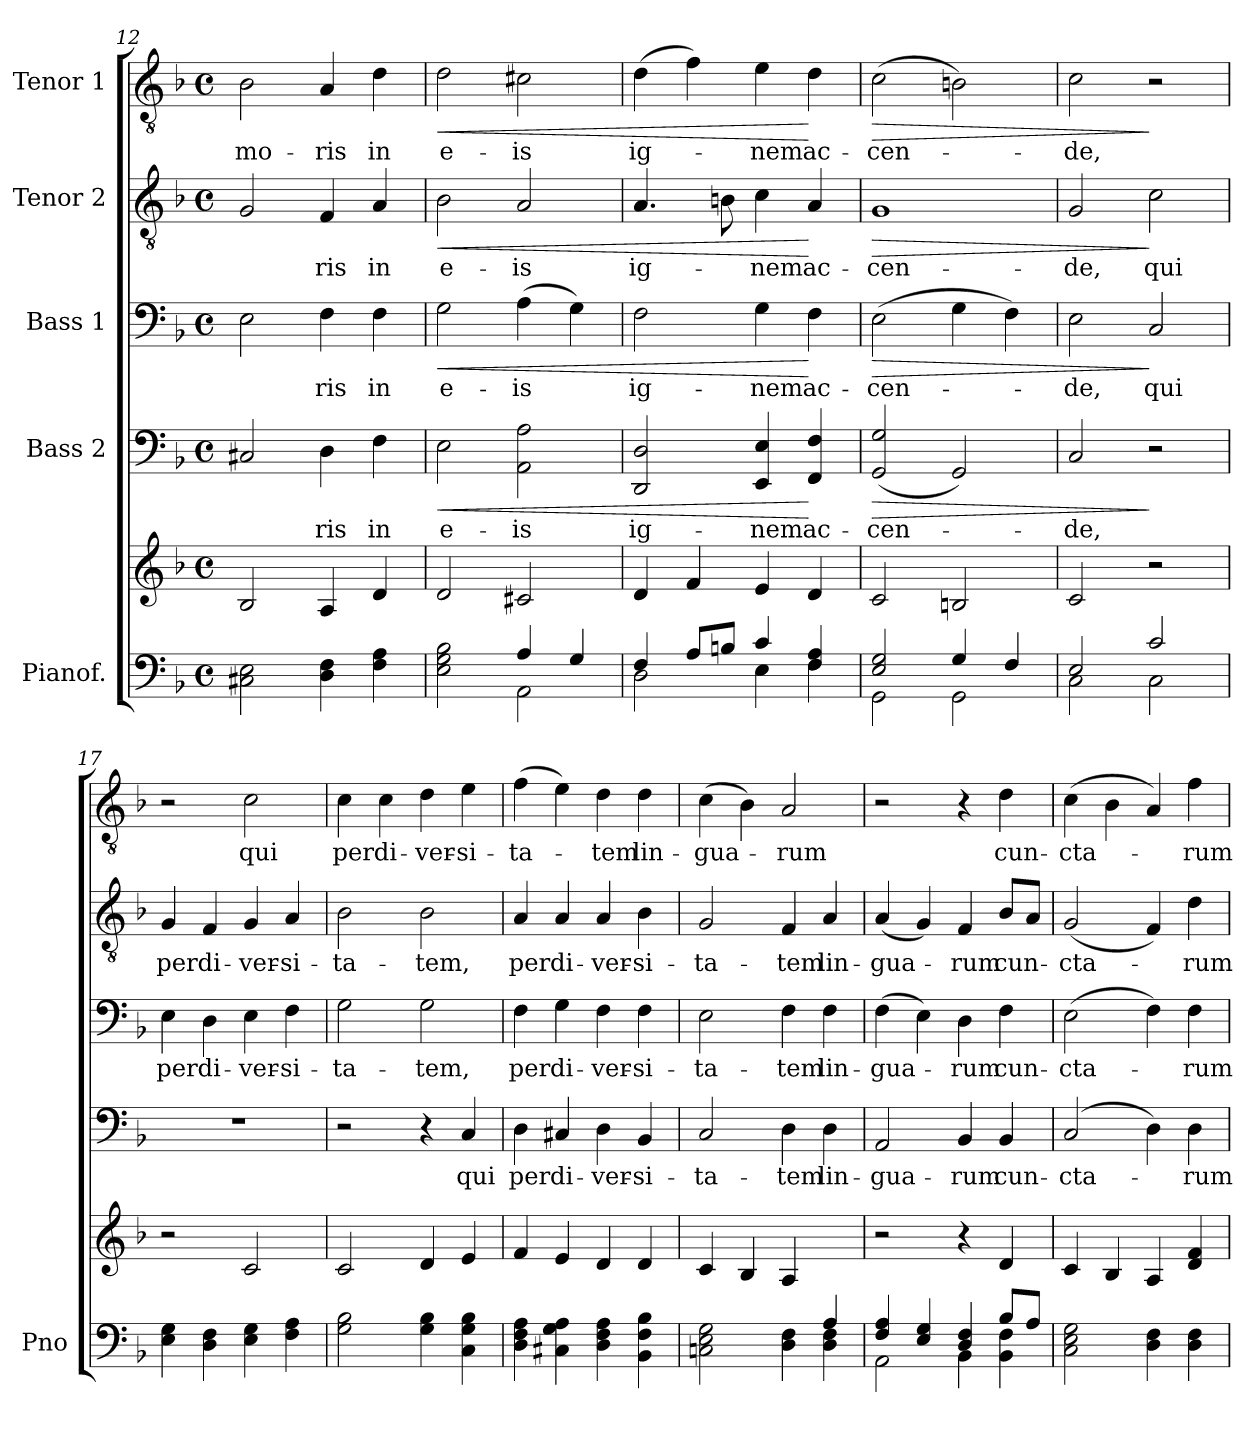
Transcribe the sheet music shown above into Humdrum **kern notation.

**kern	**kern	**dynam	**kern	**text	**dynam	**kern	**text	**dynam	**kern	**text	**dynam	**kern	**text	**dynam
*part5	*part5	*part5	*part4	*part4	*part4	*part3	*part3	*part3	*part2	*part2	*part2	*part1	*part1	*part1
*staff6	*staff5	*staff5/6	*staff4	*staff4	*staff4	*staff3	*staff3	*staff3	*staff2	*staff2	*staff2	*staff1	*staff1	*staff1
*I"Pianof.	*	*	*I"Bass 2	*	*	*I"Bass 1	*	*	*I"Tenor 2	*	*	*I"Tenor 1	*	*
*I'Pno	*	*	*	*	*	*	*	*	*	*	*	*	*	*
*clefF4	*clefG2	*	*clefF4	*	*	*clefF4	*	*	*clefGv2	*	*	*clefGv2	*	*
*k[b-]	*k[b-]	*	*k[b-]	*	*	*k[b-]	*	*	*k[b-]	*	*	*k[b-]	*	*
*M4/4	*M4/4	*	*M4/4	*	*	*M4/4	*	*	*M4/4	*	*	*M4/4	*	*
*met(c)	*met(c)	*	*met(c)	*	*	*met(c)	*	*	*met(c)	*	*	*met(c)	*	*
=12	=12	=12	=12	=12	=12	=12	=12	=12	=12	=12	=12	=12	=12	=12
!	!	!	!	!	!	!	!	!	!	!	!	!	!LO:LY:b	!
2C#X\ 2E\	2B-/	.	2C#X/	.	.	2E\	.	.	2G/	.	.	2B-\	-mo-	.
!	!	!	!	!LO:LY:b	!	!	!LO:LY:b	!	!	!LO:LY:b	!	!	!LO:LY:b	!
4D\ 4F\	4A/	.	4D\	-ris	.	4F\	-ris	.	4F/	-ris	.	4A/	-ris	.
!	!	!	!	!LO:LY:b	!	!	!LO:LY:b	!	!	!LO:LY:b	!	!	!LO:LY:b	!
4F\ 4A\	4d/	.	4F\	in	.	4F\	in	.	4A/	in	.	4d\	in	.
=13	=13	=13	=13	=13	=13	=13	=13	=13	=13	=13	=13	=13	=13	=13
*^	*	*	*	*	*	*	*	*	*	*	*	*	*	*
!	!	!	!	!	!LO:LY:b	!LO:HP:b	!	!LO:LY:b	!LO:HP:b	!	!LO:LY:b	!LO:HP:b	!	!LO:LY:b	!LO:HP:b
2E\ 2G\ 2B-\	2ryy	2d/	.	2E\	e-	<	2G\	e-	<	2B-\	e-	<	2d\	e-	<
!	!	!	!	!	!LO:LY:b	!	!	!LO:LY:b	!	!	!LO:LY:b	!	!	!LO:LY:b	!
4A/	2AA\	2c#X/	.	2AA\ 2A\	-is	.	(4A\	-is	.	2A/	-is	.	2c#X\	-is	.
4G/	.	.	.	.	.	.	4G\)	.	.	.	.	.	.	.	.
=14	=14	=14	=14	=14	=14	=14	=14	=14	=14	=14	=14	=14	=14	=14	=14
!	!	!	!	!	!LO:LY:b	!	!	!LO:LY:b	!	!	!LO:LY:b	!	!	!LO:LY:b	!
4F/	2D\	4d/	.	2DD/ 2D/	ig-	.	2F\	ig-	.	4.A/	ig-	.	(4d\	ig-	.
8A/L	.	4f/	.	.	.	.	.	.	.	.	.	.	4f\)	.	.
8Bn/J	.	.	.	.	.	.	.	.	.	8Bn\	.	.	.	.	.
!	!	!	!	!	!LO:LY:b	!	!	!LO:LY:b	!	!	!LO:LY:b	!	!	!LO:LY:b	!
4c/	4E\	4e/	.	4EE/ 4E/	-nem	.	4G\	-nem	.	4c\	-nem	.	4e\	-nem	.
!	!	!	!	!	!LO:LY:b	!	!	!LO:LY:b	!	!	!LO:LY:b	!	!	!LO:LY:b	!
4F/ 4A/	4F\	4d/	.	4FF/ 4F/	ac-	[	4F\	ac-	[	4A/	ac-	[	4d\	ac-	[
!!LO:PB:g=z
=15	=15	=15	=15	=15	=15	=15	=15	=15	=15	=15	=15	=15	=15	=15	=15
!	!	!	!	!	!LO:LY:b	!LO:HP:b	!	!LO:LY:b	!LO:HP:b	!	!LO:LY:b	!LO:HP:b	!	!LO:LY:b	!LO:HP:b
2E/ 2G/	2GG\	2c/	.	(>2GG/ 2G/	-cen-	>	(2E\	-cen-	>	1G	-cen-	>	(2c\	-cen-	>
4G/	2GG\	2Bn/	.	2GG/)	.	.	4G\	.	.	.	.	.	2Bn\)	.	.
4F/	.	.	.	.	.	.	4F\)	.	.	.	.	.	.	.	.
=16	=16	=16	=16	=16	=16	=16	=16	=16	=16	=16	=16	=16	=16	=16	=16
!	!	!	!	!	!LO:LY:b	!	!	!LO:LY:b	!	!	!LO:LY:b	!	!	!LO:LY:b	!
2E/	2C\	2c/	.	2C/	-de,	.	2E\	-de,	.	2G/	-de,	.	2c\	-de,	.
!	!	!	!LO:DY:a=2	!	!	!	!	!LO:LY:b	!LO:DY:n=1:a	!	!LO:LY:b	!LO:DY:n=1:a	!	!	!
2c/	2C\	2r	other-dynamics	2r	.	]	2C/	qui	] other-dynamics	2c\	qui	] other-dynamics	2r	.	]
=17	=17	=17	=17	=17	=17	=17	=17	=17	=17	=17	=17	=17	=17	=17	=17
!	!	!	!	!	!	!	!	!LO:LY:b	!	!	!LO:LY:b	!	!	!	!
*v	*v	*	*	*	*	*	*	*	*	*	*	*	*	*	*
4E\ 4G\	2r	.	1r	.	.	4E\	per	.	4G/	per	.	2r	.	.
!	!	!	!	!	!	!	!LO:LY:b	!	!	!LO:LY:b	!	!	!	!
4D\ 4F\	.	.	.	.	.	4D\	di-	.	4F/	di-	.	.	.	.
!	!	!	!	!	!	!	!LO:LY:b	!	!	!LO:LY:b	!	!	!LO:LY:b	!LO:DY:a
4E\ 4G\	2c/	.	.	.	.	4E\	-ver-	.	4G/	-ver-	.	2c\	qui	other-dynamics
!	!	!	!	!	!	!	!LO:LY:b	!	!	!LO:LY:b	!	!	!	!
4F\ 4A\	.	.	.	.	.	4F\	-si-	.	4A/	-si-	.	.	.	.
=18	=18	=18	=18	=18	=18	=18	=18	=18	=18	=18	=18	=18	=18	=18
!	!	!	!	!	!	!	!LO:LY:b	!	!	!LO:LY:b	!	!	!LO:LY:b	!
2G\ 2B-\	2c/	.	2r	.	.	2G\	-ta-	.	2B-\	-ta-	.	4c\	per	.
!	!	!	!	!	!	!	!	!	!	!	!	!	!LO:LY:b	!
.	.	.	.	.	.	.	.	.	.	.	.	4c\	di-	.
!	!	!	!	!	!	!	!LO:LY:b	!	!	!LO:LY:b	!	!	!LO:LY:b	!
4G\ 4B-\	4d/	.	4r	.	.	2G\	-tem,	.	2B-\	-tem,	.	4d\	-ver-	.
!	!	!	!	!LO:LY:b	!LO:DY:a	!	!	!	!	!	!	!	!LO:LY:b	!
4C\ 4G\ 4B-\	4e/	.	4C/	qui	other-dynamics	.	.	.	.	.	.	4e\	-si-	.
=19	=19	=19	=19	=19	=19	=19	=19	=19	=19	=19	=19	=19	=19	=19
!	!	!	!	!LO:LY:b	!	!	!LO:LY:b	!	!	!LO:LY:b	!	!	!LO:LY:b	!
4D\ 4F\ 4A\	4f/	.	4D\	per	.	4F\	per	.	4A/	per	.	(4f\	-ta-	.
!	!	!	!	!LO:LY:b	!	!	!LO:LY:b	!	!	!LO:LY:b	!	!	!	!
4C#X\ 4G\ 4A\	4e/	.	4C#X/	di-	.	4G\	di-	.	4A/	di-	.	4e\)	.	.
!	!	!	!	!LO:LY:b	!	!	!LO:LY:b	!	!	!LO:LY:b	!	!	!LO:LY:b	!
4D\ 4F\ 4A\	4d/	.	4D\	-ver-	.	4F\	-ver-	.	4A/	-ver-	.	4d\	-tem	.
!	!	!	!	!LO:LY:b	!	!	!LO:LY:b	!	!	!LO:LY:b	!	!	!LO:LY:b	!
4BB-\ 4F\ 4B-\	4d/	.	4BB-/	-si-	.	4F\	-si-	.	4B-\	-si-	.	4d\	lin-	.
=20	=20	=20	=20	=20	=20	=20	=20	=20	=20	=20	=20	=20	=20	=20
*^	*	*	*	*	*	*	*	*	*	*	*	*	*	*
!	!	!	!	!	!LO:LY:b	!	!	!LO:LY:b	!	!	!LO:LY:b	!	!	!LO:LY:b	!
2.ryy	2Cn\ 2E\ 2G\	4c/	.	2C/	-ta-	.	2E\	-ta-	.	2G/	-ta-	.	(4c\	-gua-	.
.	.	4B-/	.	.	.	.	.	.	.	.	.	.	4B-\)	.	.
!	!	!	!	!	!LO:LY:b	!	!	!LO:LY:b	!	!	!LO:LY:b	!	!	!LO:LY:b	!
.	4D\ 4F\	4A/	.	4D\	-tem	.	4F\	-tem	.	4F/	-tem	.	2A/	-rum	.
!	!	!	!	!	!LO:LY:b	!	!	!LO:LY:b	!	!	!LO:LY:b	!	!	!	!
4A/	4D\ 4F\	4ryy	.	4D\	lin-	.	4F\	lin-	.	4A/	lin-	.	.	.	.
!!LO:LB:g=z
=21	=21	=21	=21	=21	=21	=21	=21	=21	=21	=21	=21	=21	=21	=21	=21
!	!	!	!	!	!LO:LY:b	!	!	!LO:LY:b	!	!	!LO:LY:b	!	!	!	!
4F/ 4A/	2AA\	2r	.	2AA/	-gua-	.	(4F\	-gua-	.	(4A/	-gua-	.	2r	.	.
4E/ 4G/	.	.	.	.	.	.	4E\)	.	.	4G/)	.	.	.	.	.
!	!	!	!	!	!LO:LY:b	!	!	!LO:LY:b	!	!	!LO:LY:b	!	!	!	!
4D/ 4F/	4BB-\	4r	.	4BB-/	-rum	.	4D\	-rum	.	4F/	-rum	.	4r	.	.
!	!	!	!	!	!LO:LY:b	!	!	!LO:LY:b	!	!	!LO:LY:b	!	!	!LO:LY:b	!
8B-/L	4BB-\ 4F\	4d/	.	4BB-/	cun-	.	4F\	cun-	.	8B-/L	cun-	.	4d\	cun-	.
8A/J	.	.	.	.	.	.	.	.	.	8A/J	.	.	.	.	.
*v	*v	*	*	*	*	*	*	*	*	*	*	*	*	*	*
=22	=22	=22	=22	=22	=22	=22	=22	=22	=22	=22	=22	=22	=22	=22
!	!	!	!	!LO:LY:b	!	!	!LO:LY:b	!	!	!LO:LY:b	!	!	!LO:LY:b	!
2C\ 2E\ 2G\	4c/	.	(2C/	-cta-	.	(2E\	-cta-	.	(2G/	-cta-	.	(4c\	-cta-	.
.	4B-/	.	.	.	.	.	.	.	.	.	.	4B-\	.	.
4D\ 4F\	4A/	.	4D\)	.	.	4F\)	.	.	4F/)	.	.	4A/)	.	.
!	!	!	!	!LO:LY:b	!	!	!LO:LY:b	!	!	!LO:LY:b	!	!	!LO:LY:b	!
4D\ 4F\	4d/ 4f/	.	4D\	-rum	.	4F\	-rum	.	4d\	-rum	.	4f\	-rum	.
=	=	=	=	=	=	=	=	=	=	=	=	=	=	=
*-	*-	*-	*-	*-	*-	*-	*-	*-	*-	*-	*-	*-	*-	*-
